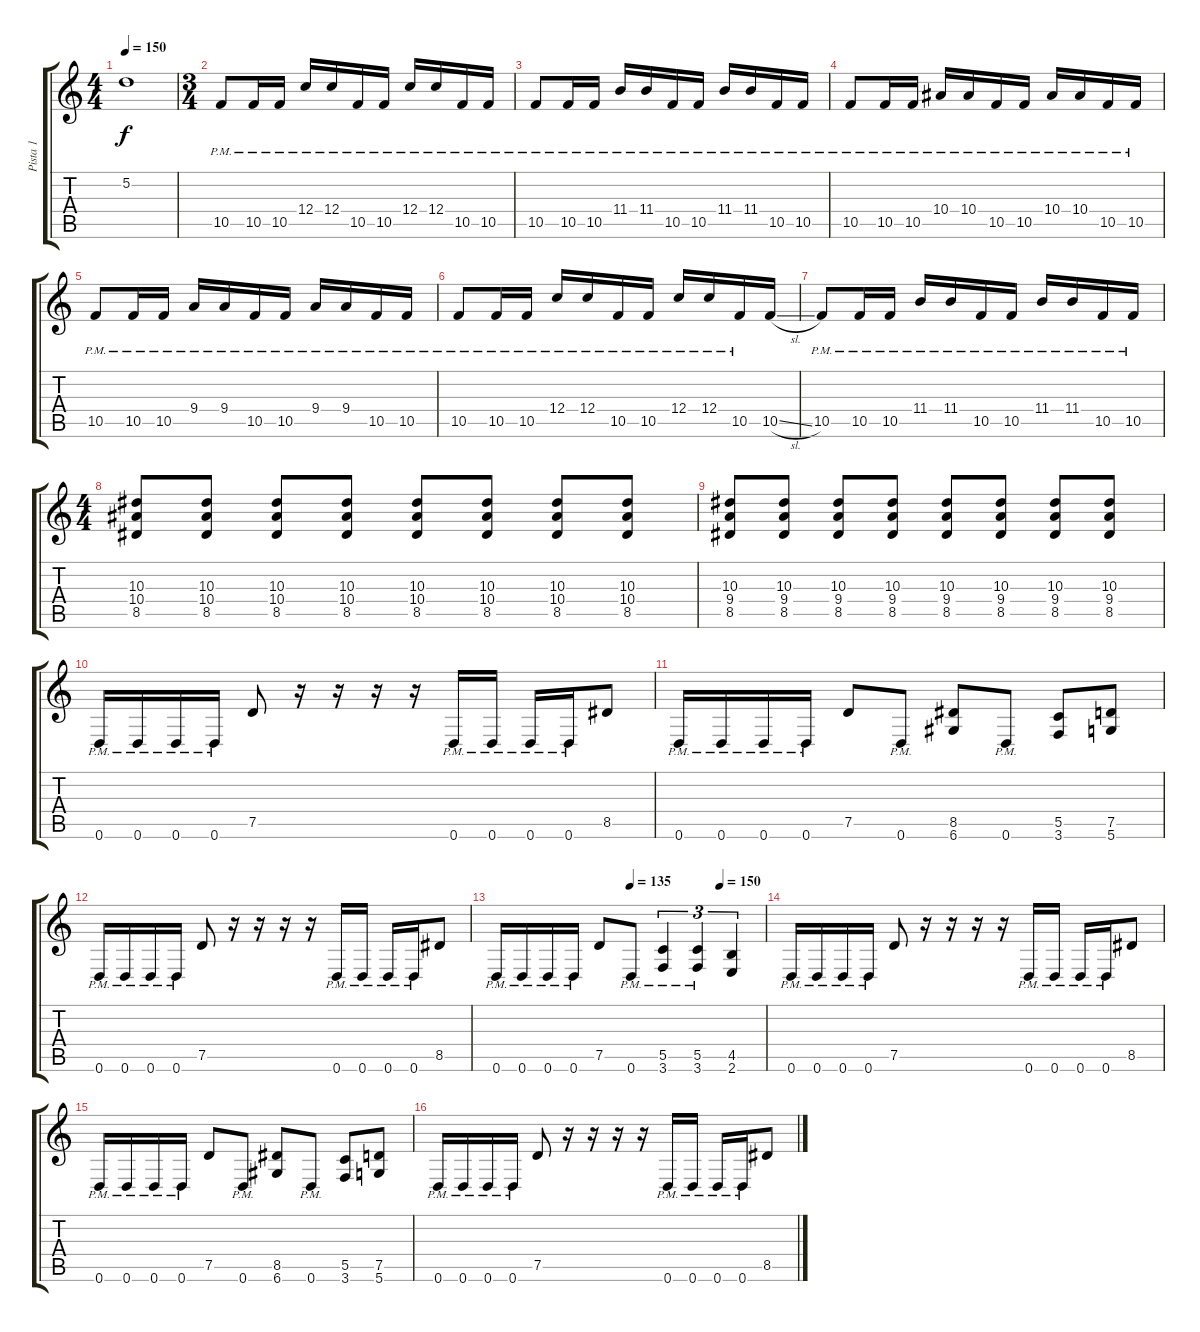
\track ("Pista 1" "Pista 1") {instrument distortionguitar}
\staff {score tabs}
\tuning (D4 A3 F3 C3 G2 D2) {hide}
\ts (4 4)
\tempo 150
\clef g2
\ks c
5.2{t}.1{dy f} |
\ts (3 4)
10.5{pm}.8 10.5{pm}.16 10.5{pm}.16 12.4{pm}.16 12.4{pm}.16 10.5{pm}.16 10.5{pm}.16 12.4{pm}.16 12.4{pm}.16 10.5{pm}.16 10.5{pm}.16 |
10.5{pm}.8 10.5{pm}.16 10.5{pm}.16 11.4{pm}.16 11.4{pm}.16 10.5{pm}.16 10.5{pm}.16 11.4{pm}.16 11.4{pm}.16 10.5{pm}.16 10.5{pm}.16 |
10.5{pm}.8 10.5{pm}.16 10.5{pm}.16 10.4{pm}.16 10.4{pm}.16 10.5{pm}.16 10.5{pm}.16 10.4{pm}.16 10.4{pm}.16 10.5{pm}.16 10.5{pm}.16 |
10.5{pm}.8 10.5{pm}.16 10.5{pm}.16 9.4{pm}.16 9.4{pm}.16 10.5{pm}.16 10.5{pm}.16 9.4{pm}.16 9.4{pm}.16 10.5{pm}.16 10.5{pm}.16 |
10.5{pm}.8 10.5{pm}.16 10.5{pm}.16 12.4{pm}.16 12.4{pm}.16 10.5{pm}.16 10.5{pm}.16 12.4{pm}.16 12.4{pm}.16 10.5{pm}.16 10.5{sl}.16 |
10.5{pm}.8 10.5{pm}.16 10.5{pm}.16 11.4{pm}.16 11.4{pm}.16 10.5{pm}.16 10.5{pm}.16 11.4{pm}.16 11.4{pm}.16 10.5{pm}.16 10.5{pm}.16 |
\ts (4 4)
(10.3 10.4 8.5).8 (10.3 10.4 8.5).8 (10.3 10.4 8.5).8 (10.3 10.4 8.5).8 (10.3 10.4 8.5).8 (10.3 10.4 8.5).8 (10.3 10.4 8.5).8 (10.3 10.4 8.5).8 |
(10.3 9.4 8.5).8 (10.3 9.4 8.5).8 (10.3 9.4 8.5).8 (10.3 9.4 8.5).8 (10.3 9.4 8.5).8 (10.3 9.4 8.5).8 (10.3 9.4 8.5).8 (10.3 9.4 8.5).8 |
0.6{pm}.16{volume 16 instrument distortionguitar} 0.6{pm}.16 0.6{pm}.16 0.6{pm}.16 7.5.8 r.16 r.16 r.16 r.16 0.6{pm}.16 0.6{pm}.16 0.6{pm}.16 0.6{pm}.16 8.5.8 |
0.6{pm}.16 0.6{pm}.16 0.6{pm}.16 0.6{pm}.16 7.5.8 0.6{pm}.8 (8.5 6.6).8 0.6{pm}.8 (5.5 3.6).8 (7.5 5.6).8 |
0.6{pm}.16{volume 16 instrument distortionguitar} 0.6{pm}.16 0.6{pm}.16 0.6{pm}.16 7.5.8 r.16 r.16 r.16 r.16 0.6{pm}.16 0.6{pm}.16 0.6{pm}.16 0.6{pm}.16 8.5.8 |
\tempo (135 0.5)
\tempo (150 0.8333333333333334)
0.6{pm}.16 0.6{pm}.16 0.6{pm}.16 0.6{pm}.16 7.5.8 0.6{pm}.8 (5.5{pm} 3.6{pm}).4{tu (3 2)} (5.5{pm} 3.6{pm}).4{tu (3 2)} (4.5 2.6).4{tu (3 2)} |
0.6{pm}.16{volume 16 instrument distortionguitar} 0.6{pm}.16 0.6{pm}.16 0.6{pm}.16 7.5.8 r.16 r.16 r.16 r.16 0.6{pm}.16 0.6{pm}.16 0.6{pm}.16 0.6{pm}.16 8.5.8 |
0.6{pm}.16 0.6{pm}.16 0.6{pm}.16 0.6{pm}.16 7.5.8 0.6{pm}.8 (8.5 6.6).8 0.6{pm}.8 (5.5 3.6).8 (7.5 5.6).8 |
0.6{pm}.16{volume 16 instrument distortionguitar} 0.6{pm}.16 0.6{pm}.16 0.6{pm}.16 7.5.8 r.16 r.16 r.16 r.16 0.6{pm}.16 0.6{pm}.16 0.6{pm}.16 0.6{pm}.16 8.5.8
